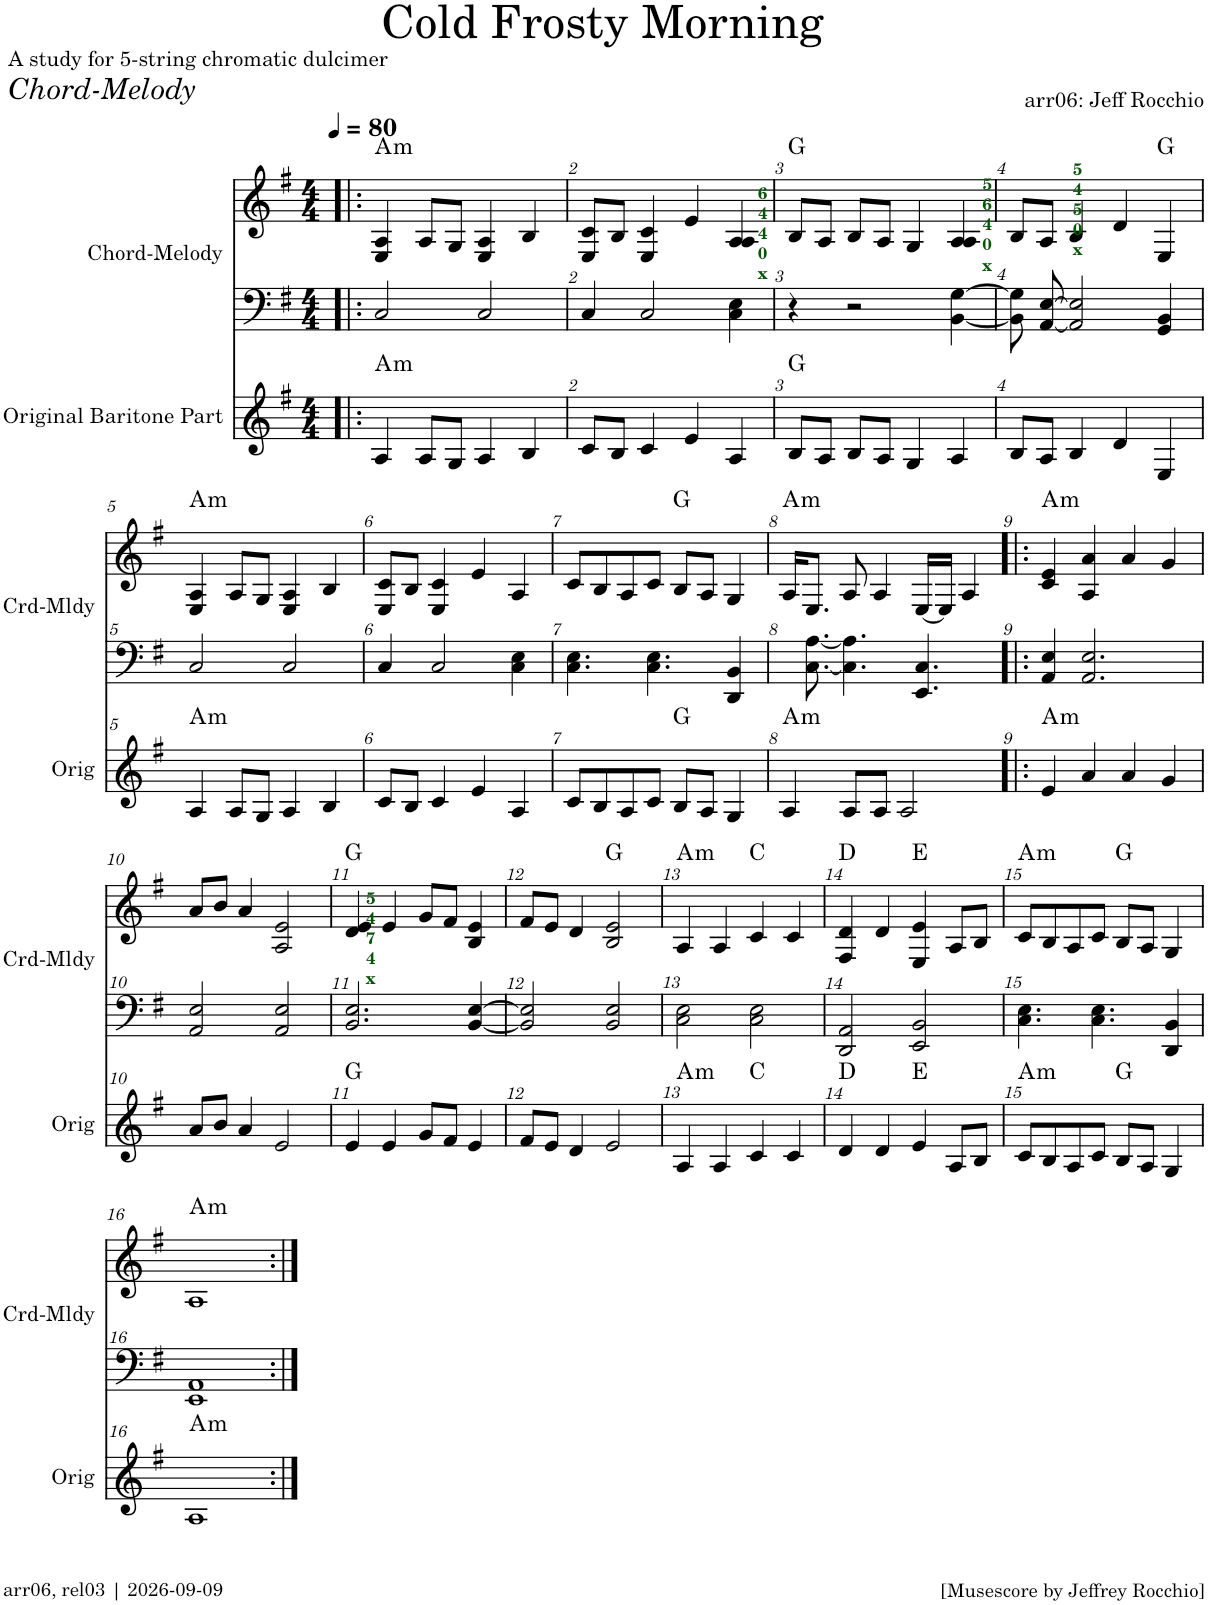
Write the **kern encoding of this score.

**kern	**harte	**kern	**kern	**harte
*part2	*part2	*part1	*part1	*part1
*staff3	*	*staff2	*staff1	*
*I"Original Baritone Part	*	*I"Chord-Melody	*	*
*I'Orig	*	*I'Crd-Mldy	*	*
*clefG2	*	*clefF4	*clefG2	*
*k[f#]	*	*k[f#]	*k[f#]	*
*M4/4	*	*M4/4	*M4/4	*
*MM80	*	*MM80	*MM80	*
=1!|:	=1!|:	=1!|:	=1!|:	=1!|:
!	!LO:H:kt=m	!	!	!LO:H:kt=m
4A/	A:min	2C/	4E/ 4A/	A:min
8A/L	.	.	8A/L	.
8G/J	.	.	8G/J	.
4A/	.	2C/	4E/ 4A/	.
4B/	.	.	4B/	.
=2	=2	=2	=2	=2
8c/L	.	4C/	8E/ 8c/L	.
8B/J	.	.	8B/J	.
4c/	.	2C/	4E/ 4c/	.
4e/	.	.	4e/	.
4A/	.	4C\ 4E\	4A/ 4A/	.
=3	=3	=3	=3	=3
8B/L	G:maj	4r	8B/L	G:maj
8A/J	.	.	8A/J	.
8B/L	.	2r	8B/L	.
8A/J	.	.	8A/J	.
4G/	.	.	4G/	.
4A/	.	[4BB\ [4G\	4A/ 4A/	.
=4	=4	=4	=4	=4
8B/L	.	8BB]/ 8G]/L	8B/L	.
8A/J	.	[8AA/ [8E/J	8A/J	.
4B/	.	2AA/] 2E/]	4B/	.
4d/	.	.	4d/	.
4E/	.	4GG/ 4BB/	4E/	G:maj
!!LO:LB:g=z
=5	=5	=5	=5	=5
!	!LO:H:kt=m	!	!	!LO:H:kt=m
4A/	A:min	2C/	4E/ 4A/	A:min
8A/L	.	.	8A/L	.
8G/J	.	.	8G/J	.
4A/	.	2C/	4E/ 4A/	.
4B/	.	.	4B/	.
=6	=6	=6	=6	=6
8c/L	.	4C/	8E/ 8c/L	.
8B/J	.	.	8B/J	.
4c/	.	2C/	4E/ 4c/	.
4e/	.	.	4e/	.
4A/	.	4C\ 4E\	4A/	.
=7	=7	=7	=7	=7
8c/L	.	4.C\ 4.E\	8c/L	.
8B/	.	.	8B/	.
8A/	.	.	8A/	.
8c/J	.	4.C\ 4.E\	8c/J	.
8B/L	G:maj	.	8B/L	G:maj
8A/J	.	.	8A/J	.
4G/	.	4DD/ 4BB/	4G/	.
=8	=8	=8	=8	=8
!	!LO:H:kt=m	!	!	!LO:H:kt=m
4A/	A:min	16ryy	16A/KL	A:min
.	.	[8.C\ [<8.A\	8.E/J	.
8A/L	.	4.C\] 4.A\]	8A/	.
8A/J	.	.	4A/	.
2A/	.	.	.	.
.	.	4.EE/ 4.C/	[16E/LL	.
.	.	.	16E/JJ]	.
.	.	.	4A/	.
=9!|:	=9!|:	=9!|:	=9!|:	=9!|:
!	!LO:H:kt=m	!	!	!LO:H:kt=m
4e/	A:min	4AA/ 4E/	4c/ 4e/	A:min
4a/	.	2.AA/ 2.E/	4A/ 4a/	.
4a/	.	.	4a/	.
4g/	.	.	4g/	.
!!LO:LB:g=z
=10	=10	=10	=10	=10
8a/L	.	2AA/ 2E/	8a/L	.
8b/J	.	.	8b/J	.
4a/	.	.	4a/	.
2e/	.	2AA/ 2E/	2A/ 2e/	.
=11	=11	=11	=11	=11
4e/	G:maj	2.BB/ 2.E/	4d/ 4e/	G:maj
4e/	.	.	4e/	.
8g/L	.	.	8g/L	.
8f#/J	.	.	8f#/J	.
4e/	.	[4BB/ [4E/	4B/ 4e/	.
=12	=12	=12	=12	=12
8f#/L	.	2BB/] 2E/]	8f#/L	.
8e/J	.	.	8e/J	.
4d/	.	.	4d/	.
2e/	.	2BB/ 2E/	2B/ 2e/	G:maj
=13	=13	=13	=13	=13
!	!LO:H:kt=m	!	!	!LO:H:kt=m
4A/	A:min	2C\ 2E\	4A/	A:min
4A/	.	.	4A/	.
4c/	C:maj	2C\ 2E\	4c/	C:maj
4c/	.	.	4c/	.
=14	=14	=14	=14	=14
4d/	D:maj	2DD/ 2AA/	4F#/ 4d/	D:maj
4d/	.	.	4d/	.
4e/	E:maj	2EE/ 2BB/	4E/ 4e/	E:maj
8A/L	.	.	8A/L	.
8B/J	.	.	8B/J	.
=15	=15	=15	=15	=15
!	!LO:H:kt=m	!	!	!LO:H:kt=m
8c/L	A:min	4.C\ 4.E\	8c/L	A:min
8B/	.	.	8B/	.
8A/	.	.	8A/	.
8c/J	.	4.C\ 4.E\	8c/J	.
8B/L	G:maj	.	8B/L	G:maj
8A/J	.	.	8A/J	.
4G/	.	4DD/ 4BB/	4G/	.
!!LO:LB:g=z
=16	=16	=16	=16	=16
!	!LO:H:kt=m	!	!	!LO:H:kt=m
1A	A:min	1EE 1AA	1A	A:min
=:|!	=:|!	=:|!	=:|!	=:|!
*-	*-	*-	*-	*-
